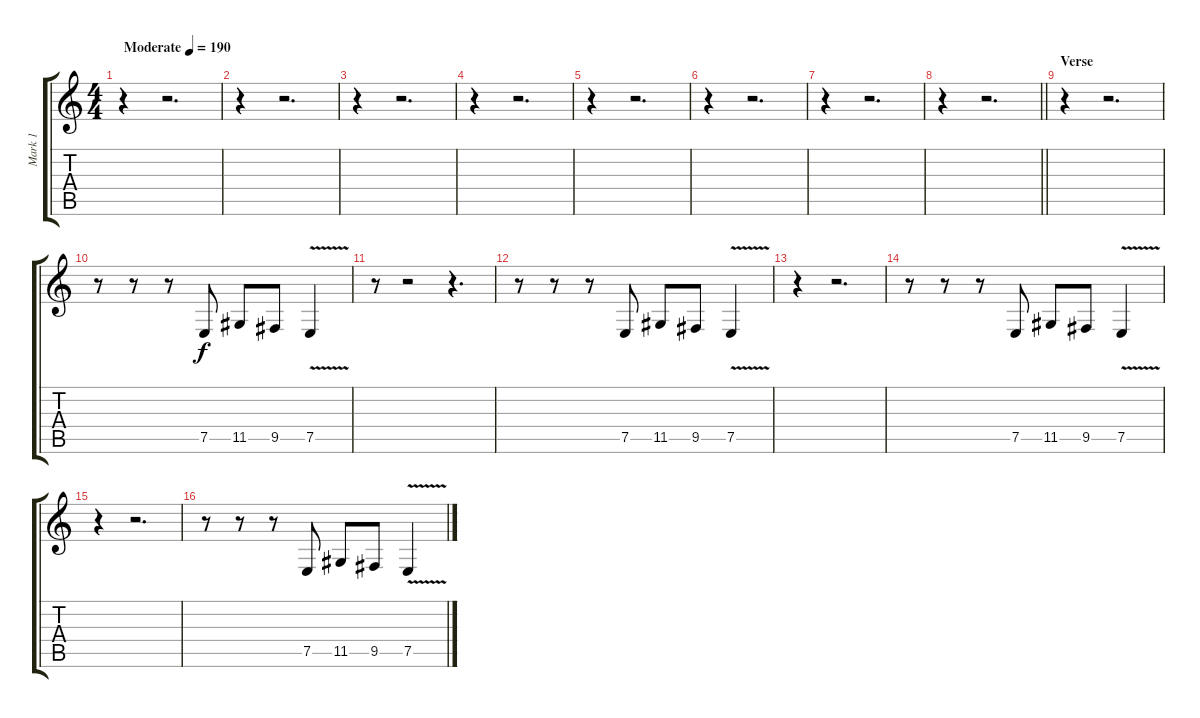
\track ("Mark 1" "Mark 1") {instrument synthbrass1}
\staff {score tabs}
\tuning (E4 B3 G3 D3 A2 E2) {hide}
\ts (4 4)
\tempo (190 "Moderate")
\clef g2
\ks c
r.4{dy f instrument synthbrass1} r.2{d} |
r.4 r.2{d} |
r.4 r.2{d} |
r.4 r.2{d} |
r.4 r.2{d} |
r.4 r.2{d} |
r.4 r.2{d} |
\barLineRight lightlight
r.4 r.2{d} |
\section ("" "Verse")
r.4 r.2{d} |
r.8 r.8 r.8 7.5.8 11.5.8 9.5.8 7.5{v}.4 |
r.8 r.2 r.4{d} |
r.8 r.8 r.8 7.5.8 11.5.8 9.5.8 7.5{v}.4 |
r.4 r.2{d} |
r.8 r.8 r.8 7.5.8 11.5.8 9.5.8 7.5{v}.4 |
r.4 r.2{d} |
r.8 r.8 r.8 7.5.8 11.5.8 9.5.8 7.5{v}.4
